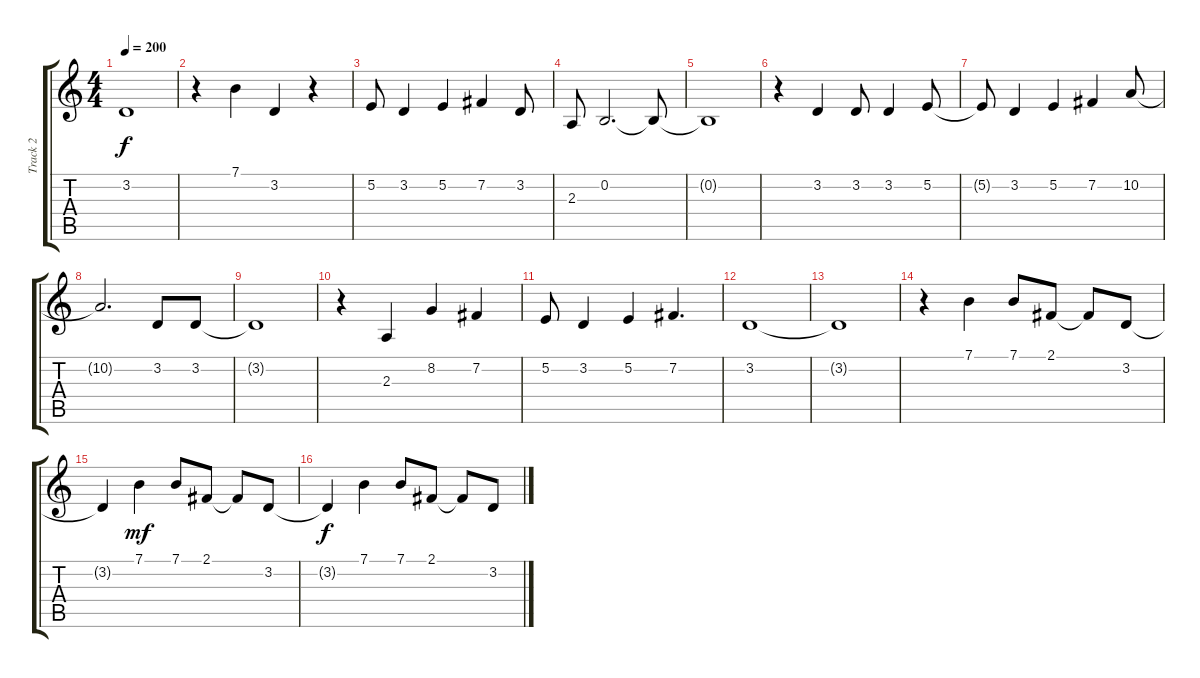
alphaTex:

\track ("Track 2" "Track 2") {instrument brasssection}
\staff {score tabs}
\tuning (E4 B3 G3 D3 A2 E2) {hide}
\ts (4 4)
\tempo 200
\clef g2
\ks c
3.2{t}.1{dy f} |
r.4 7.1.4 3.2.4 r.4 |
5.2.8 3.2.4 5.2.4 7.2.4 3.2.8 |
2.3.8 0.2.2{d} 0.2{t}.8 |
0.2{t}.1 |
r.4 3.2.4 3.2.8 3.2.4 5.2.8 |
5.2{t}.8 3.2.4 5.2.4 7.2.4 10.2.8 |
10.2{t}.2{d} 3.2.8 3.2.8 |
3.2{t}.1 |
r.4 2.3.4 8.2.4 7.2.4 |
5.2.8 3.2.4 5.2.4 7.2.4{d} |
3.2.1 |
3.2{t}.1 |
r.4 7.1.4 7.1.8 2.1.8 2.1{t}.8 3.2.8 |
3.2{t}.4 7.1.4{dy mf} 7.1.8 2.1.8 2.1{t}.8 3.2.8 |
3.2{t}.4{dy f} 7.1.4 7.1.8 2.1.8 2.1{t}.8 3.2.8
